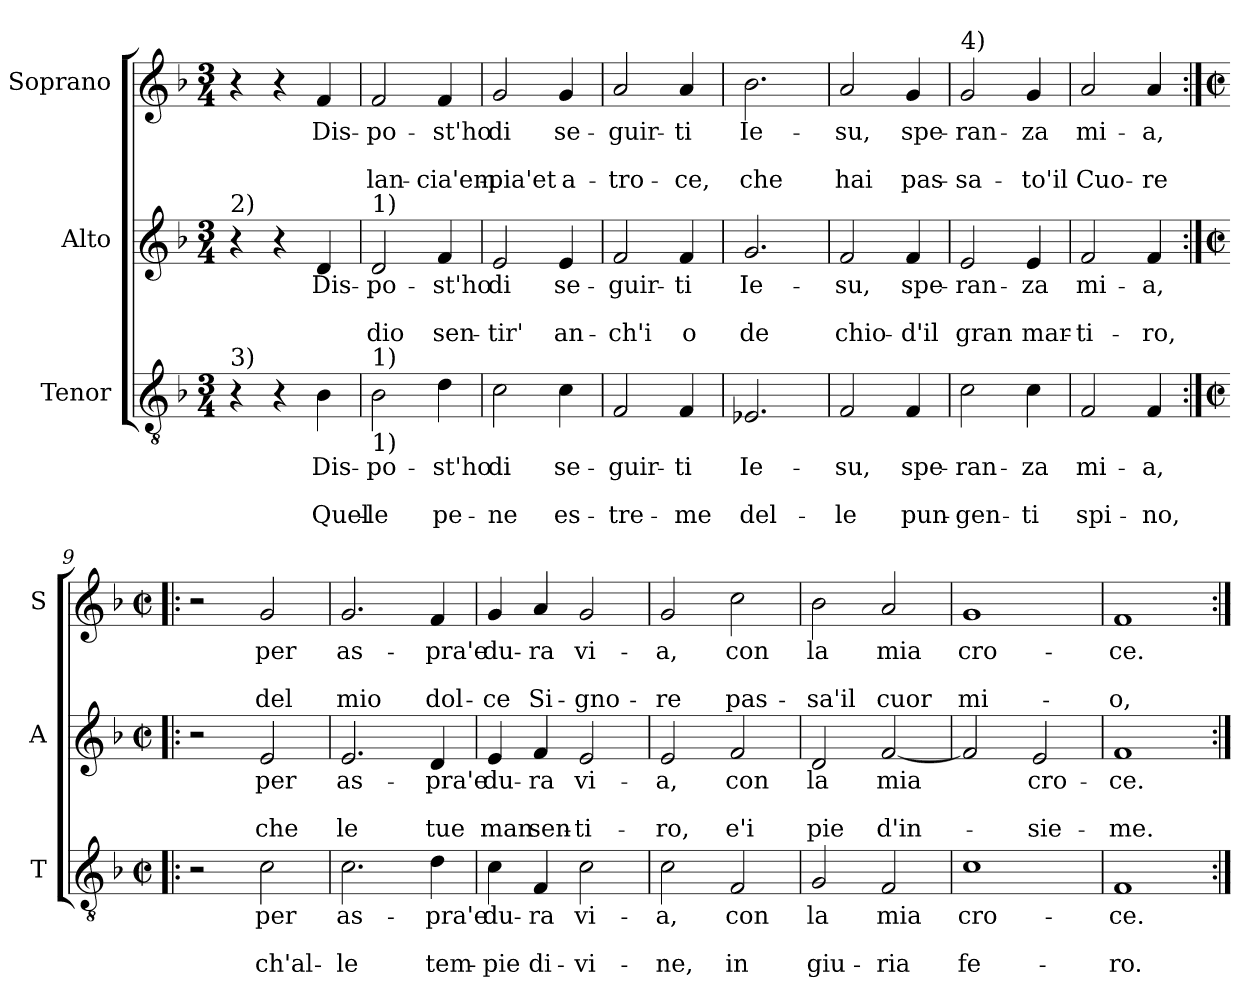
**kern	**text	**text	**text	**kern	**text	**text	**text	**kern	**text	**text	**text
*part3	*part3	*part3	*part3	*part2	*part2	*part2	*part2	*part1	*part1	*part1	*part1
*staff3	*staff3	*staff3	*staff3	*staff2	*staff2	*staff2	*staff2	*staff1	*staff1	*staff1	*staff1
*I"Tenor	*	*	*	*I"Alto	*	*	*	*I"Soprano	*	*	*
*I'T	*	*	*	*I'A	*	*	*	*I'S	*	*	*
*clefGv2	*	*	*	*clefG2	*	*	*	*clefG2	*	*	*
*k[b-]	*	*	*	*k[b-]	*	*	*	*k[b-]	*	*	*
*F:	*	*	*	*F:	*	*	*	*F:	*	*	*
*M3/4	*	*	*	*M3/4	*	*	*	*M3/4	*	*	*
=1	=1	=1	=1	=1	=1	=1	=1	=1	=1	=1	=1
!	!	!	!	!LO:TX:a:t=2)	!	!	!	!	!	!	!
!LO:TX:a:t=3)	!	!	!	!	!	!	!	!	!	!	!
4r	.	.	.	4r	.	.	.	4r	.	.	.
4r	.	.	.	4r	.	.	.	4r	.	.	.
!	!LO:LY:b	!	!LO:LY:b	!	!LO:LY:b	!	!	!	!LO:LY:b	!	!
4B-\	Dis-	.	Quel-	4d/	Dis-	.	.	4f/	Dis-	.	.
=2	=2	=2	=2	=2	=2	=2	=2	=2	=2	=2	=2
!	!	!	!	!LO:TX:a:t=1)	!	!	!	!	!	!	!
!LO:TX:a:t=1)	!	!	!	!	!	!	!	!	!	!	!
!LO:TX:b:t=1)	!	!	!	!	!	!	!	!	!	!	!
!	!LO:LY:b	!	!LO:LY:b	!	!LO:LY:b	!	!LO:LY:b	!	!LO:LY:b	!	!LO:LY:b
2B-\	-po-	.	-le	2d/	-po-	.	dio	2f/	-po-	.	lan-
!	!LO:LY:b	!	!LO:LY:b	!	!LO:LY:b	!	!LO:LY:b	!	!LO:LY:b	!	!LO:LY:b
4d\	-st'ho	.	pe-	4f/	-st'ho	.	sen-	4f/	-st'ho	.	-cia'em-
=3	=3	=3	=3	=3	=3	=3	=3	=3	=3	=3	=3
!	!LO:LY:b	!	!LO:LY:b	!	!LO:LY:b	!	!LO:LY:b	!	!LO:LY:b	!	!LO:LY:b
2c\	di	.	-ne	2e/	di	.	-tir'	2g/	di	.	-pia'et
!	!LO:LY:b	!	!LO:LY:b	!	!LO:LY:b	!	!LO:LY:b	!	!LO:LY:b	!	!LO:LY:b
4c\	se-	.	es-	4e/	se-	.	an-	4g/	se-	.	a-
=4	=4	=4	=4	=4	=4	=4	=4	=4	=4	=4	=4
!	!LO:LY:b	!	!LO:LY:b	!	!LO:LY:b	!	!LO:LY:b	!	!LO:LY:b	!	!LO:LY:b
2F/	-guir-	.	-tre-	2f/	-guir-	.	-ch'i	2a/	-guir-	.	-tro-
!	!LO:LY:b	!	!LO:LY:b	!	!LO:LY:b	!	!LO:LY:b	!	!LO:LY:b	!	!LO:LY:b
4F/	-ti	.	-me	4f/	-ti	.	o	4a/	-ti	.	-ce,
=5	=5	=5	=5	=5	=5	=5	=5	=5	=5	=5	=5
!	!LO:LY:b	!	!LO:LY:b	!	!LO:LY:b	!	!LO:LY:b	!	!LO:LY:b	!	!LO:LY:b
2.E-X/	Ie-	.	del-	2.g/	Ie-	.	de	2.b-\	Ie-	.	che
!!LO:LB:g=z
=6	=6	=6	=6	=6	=6	=6	=6	=6	=6	=6	=6
!	!LO:LY:b	!	!LO:LY:b	!	!LO:LY:b	!	!LO:LY:b	!	!LO:LY:b	!	!LO:LY:b
2F/	-su,	.	-le	2f/	-su,	.	chio-	2a/	-su,	.	hai
!	!LO:LY:b	!	!LO:LY:b	!	!LO:LY:b	!	!LO:LY:b	!	!LO:LY:b	!	!LO:LY:b
4F/	spe-	.	pun-	4f/	spe-	.	-d'il	4g/	spe-	.	pas-
=7	=7	=7	=7	=7	=7	=7	=7	=7	=7	=7	=7
!	!	!	!	!	!	!	!	!LO:TX:a:t=4)	!	!	!
!	!LO:LY:b	!	!LO:LY:b	!	!LO:LY:b	!	!LO:LY:b	!	!LO:LY:b	!	!LO:LY:b
2c\	-ran-	.	-gen-	2e/	-ran-	.	gran	2g/	-ran-	.	-sa-
!	!LO:LY:b	!	!LO:LY:b	!	!LO:LY:b	!	!LO:LY:b	!	!LO:LY:b	!	!LO:LY:b
4c\	-za	.	-ti	4e/	-za	.	mar-	4g/	-za	.	-to'il
=8	=8	=8	=8	=8	=8	=8	=8	=8	=8	=8	=8
!	!LO:LY:b	!	!LO:LY:b	!	!LO:LY:b	!	!LO:LY:b	!	!LO:LY:b	!	!LO:LY:b
2F/	mi-	.	spi-	2f/	mi-	.	-ti-	2a/	mi-	.	Cuo-
!	!LO:LY:b	!	!LO:LY:b	!	!LO:LY:b	!	!LO:LY:b	!	!LO:LY:b	!	!LO:LY:b
4F/	-a,	.	-no,	4f/	-a,	.	-ro,	4a/	-a,	.	-re
=9:|!|:	=9:|!|:	=9:|!|:	=9:|!|:	=9:|!|:	=9:|!|:	=9:|!|:	=9:|!|:	=9:|!|:	=9:|!|:	=9:|!|:	=9:|!|:
*M2/2	*	*	*	*M2/2	*	*	*	*M2/2	*	*	*
*met(c|)	*	*	*	*met(c|)	*	*	*	*met(c|)	*	*	*
2r	.	.	.	2r	.	.	.	2r	.	.	.
!	!LO:LY:b	!	!LO:LY:b	!	!LO:LY:b	!	!LO:LY:b	!	!LO:LY:b	!	!LO:LY:b
2c\	per	.	ch'al-	2e/	per	.	che	2g/	per	.	del
=10	=10	=10	=10	=10	=10	=10	=10	=10	=10	=10	=10
!	!LO:LY:b	!	!LO:LY:b	!	!LO:LY:b	!	!LO:LY:b	!	!LO:LY:b	!	!LO:LY:b
2.c\	as-	.	-le	2.e/	as-	.	le	2.g/	as-	.	mio
!	!LO:LY:b	!	!LO:LY:b	!	!LO:LY:b	!	!LO:LY:b	!	!LO:LY:b	!	!LO:LY:b
4d\	-pra'e	.	tem-	4d/	-pra'e	.	tue	4f/	-pra'e	.	dol-
!!LO:PB:g=z
=11	=11	=11	=11	=11	=11	=11	=11	=11	=11	=11	=11
!	!LO:LY:b	!	!LO:LY:b	!	!LO:LY:b	!	!LO:LY:b	!	!LO:LY:b	!	!LO:LY:b
4c\	du-	.	-pie	4e/	du-	.	man	4g/	du-	.	-ce
!	!LO:LY:b	!	!LO:LY:b	!	!LO:LY:b	!	!LO:LY:b	!	!LO:LY:b	!	!LO:LY:b
4F/	-ra	.	di-	4f/	-ra	.	sen-	4a/	-ra	.	Si-
!	!LO:LY:b	!	!LO:LY:b	!	!LO:LY:b	!	!LO:LY:b	!	!LO:LY:b	!	!LO:LY:b
2c\	vi-	.	-vi-	2e/	vi-	.	-ti-	2g/	vi-	.	-gno-
=12	=12	=12	=12	=12	=12	=12	=12	=12	=12	=12	=12
!	!LO:LY:b	!	!LO:LY:b	!	!LO:LY:b	!	!LO:LY:b	!	!LO:LY:b	!	!LO:LY:b
2c\	-a,	.	-ne,	2e/	-a,	.	-ro,	2g/	-a,	.	-re
!	!LO:LY:b	!	!LO:LY:b	!	!LO:LY:b	!	!LO:LY:b	!	!LO:LY:b	!	!LO:LY:b
2F/	con	.	in	2f/	con	.	e'i	2cc\	con	.	pas-
=13	=13	=13	=13	=13	=13	=13	=13	=13	=13	=13	=13
!	!LO:LY:b	!	!LO:LY:b	!	!LO:LY:b	!	!LO:LY:b	!	!LO:LY:b	!	!LO:LY:b
2G/	la	.	giu-	2d/	la	.	pie	2b-\	la	.	-sa'il
!	!LO:LY:b	!	!LO:LY:b	!	!LO:LY:b	!	!LO:LY:b	!	!LO:LY:b	!	!LO:LY:b
2F/	mia	.	-ria	[2f/	mia	.	d'in-	2a/	mia	.	cuor
=14	=14	=14	=14	=14	=14	=14	=14	=14	=14	=14	=14
!	!LO:LY:b	!	!LO:LY:b	!	!	!	!	!	!LO:LY:b	!	!LO:LY:b
1c	cro-	.	fe-	2f/]	.	.	.	1g	cro-	.	mi-
!	!	!	!	!	!LO:LY:b	!	!LO:LY:b	!	!	!	!
.	.	.	.	2e/	cro-	.	-sie-	.	.	.	.
=15	=15	=15	=15	=15	=15	=15	=15	=15	=15	=15	=15
!	!LO:LY:b	!	!LO:LY:b	!	!LO:LY:b	!	!LO:LY:b	!	!LO:LY:b	!	!LO:LY:b
1F	-ce.	.	-ro.	1f	-ce.	.	-me.	1f	-ce.	.	-o,
=:|!	=:|!	=:|!	=:|!	=:|!	=:|!	=:|!	=:|!	=:|!	=:|!	=:|!	=:|!
*-	*-	*-	*-	*-	*-	*-	*-	*-	*-	*-	*-
